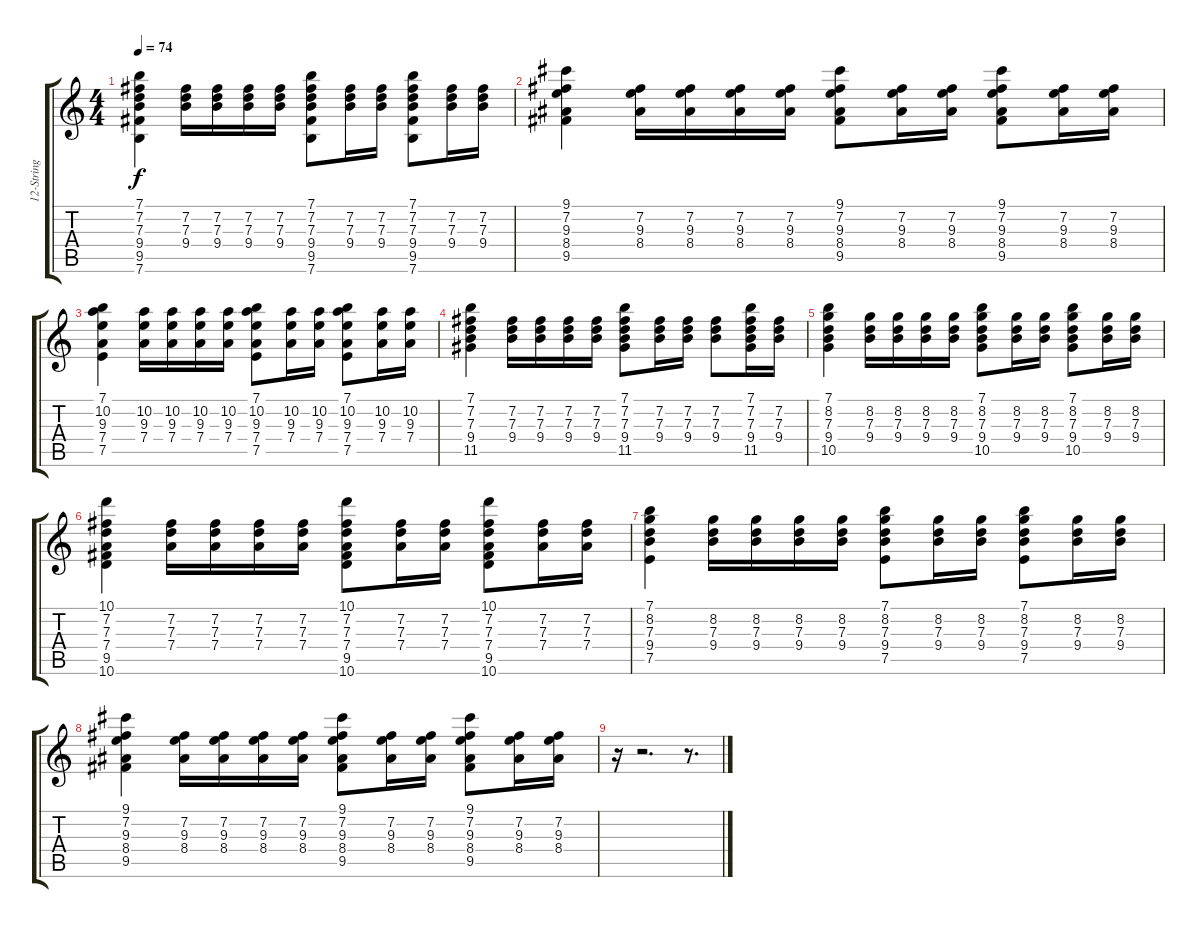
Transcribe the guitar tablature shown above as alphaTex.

\track ("12-String Acoustic" "12-String ") {instrument acousticguitarsteel}
\staff {score tabs}
\tuning (E4 B3 G3 D3 A2 E2) {hide}
\ts (4 4)
\tempo 74
\clef g2
\ks c
(7.1 7.2 7.3 9.4 9.5 7.6).4{dy f} (7.2 7.3 9.4).16 (7.2 7.3 9.4).16 (7.2 7.3 9.4).16 (7.2 7.3 9.4).16 (7.1 7.2 7.3 9.4 9.5 7.6).8 (7.2 7.3 9.4).16 (7.2 7.3 9.4).16 (7.1 7.2 7.3 9.4 9.5 7.6).8 (7.2 7.3 9.4).16 (7.2 7.3 9.4).16 |
(9.1 7.2 9.3 8.4 9.5).4 (7.2 9.3 8.4).16 (7.2 9.3 8.4).16 (7.2 9.3 8.4).16 (7.2 9.3 8.4).16 (9.1 7.2 9.3 8.4 9.5).8 (7.2 9.3 8.4).16 (7.2 9.3 8.4).16 (9.1 7.2 9.3 8.4 9.5).8 (7.2 9.3 8.4).16 (7.2 9.3 8.4).16 |
(7.1 10.2 9.3 7.4 7.5).4 (10.2 9.3 7.4).16 (10.2 9.3 7.4).16 (10.2 9.3 7.4).16 (10.2 9.3 7.4).16 (7.1 10.2 9.3 7.4 7.5).8 (10.2 9.3 7.4).16 (10.2 9.3 7.4).16 (7.1 10.2 9.3 7.4 7.5).8 (10.2 9.3 7.4).16 (10.2 9.3 7.4).16 |
(7.1 7.2 7.3 9.4 11.5).4 (7.2 7.3 9.4).16 (7.2 7.3 9.4).16 (7.2 7.3 9.4).16 (7.2 7.3 9.4).16 (7.1 7.2 7.3 9.4 11.5).8 (7.2 7.3 9.4).16 (7.2 7.3 9.4).16 (7.2 7.3 9.4).8 (7.1 7.2 7.3 9.4 11.5).16 (7.2 7.3 9.4).16 |
(7.1 8.2 7.3 9.4 10.5).4 (8.2 7.3 9.4).16 (8.2 7.3 9.4).16 (8.2 7.3 9.4).16 (8.2 7.3 9.4).16 (7.1 8.2 7.3 9.4 10.5).8 (8.2 7.3 9.4).16 (8.2 7.3 9.4).16 (7.1 8.2 7.3 9.4 10.5).8 (8.2 7.3 9.4).16 (8.2 7.3 9.4).16 |
(10.1 7.2 7.3 7.4 9.5 10.6).4 (7.2 7.3 7.4).16 (7.2 7.3 7.4).16 (7.2 7.3 7.4).16 (7.2 7.3 7.4).16 (10.1 7.2 7.3 7.4 9.5 10.6).8 (7.2 7.3 7.4).16 (7.2 7.3 7.4).16 (10.1 7.2 7.3 7.4 9.5 10.6).8 (7.2 7.3 7.4).16 (7.2 7.3 7.4).16 |
(7.1 8.2 7.3 9.4 7.5).4 (8.2 7.3 9.4).16 (8.2 7.3 9.4).16 (8.2 7.3 9.4).16 (8.2 7.3 9.4).16 (7.1 8.2 7.3 9.4 7.5).8 (8.2 7.3 9.4).16 (8.2 7.3 9.4).16 (7.1 8.2 7.3 9.4 7.5).8 (8.2 7.3 9.4).16 (8.2 7.3 9.4).16 |
(9.1 7.2 9.3 8.4 9.5).4 (7.2 9.3 8.4).16 (7.2 9.3 8.4).16 (7.2 9.3 8.4).16 (7.2 9.3 8.4).16 (9.1 7.2 9.3 8.4 9.5).8 (7.2 9.3 8.4).16 (7.2 9.3 8.4).16 (9.1 7.2 9.3 8.4 9.5).8 (7.2 9.3 8.4).16 (7.2 9.3 8.4).16 |
r.16 r.2{d} r.8{d}
